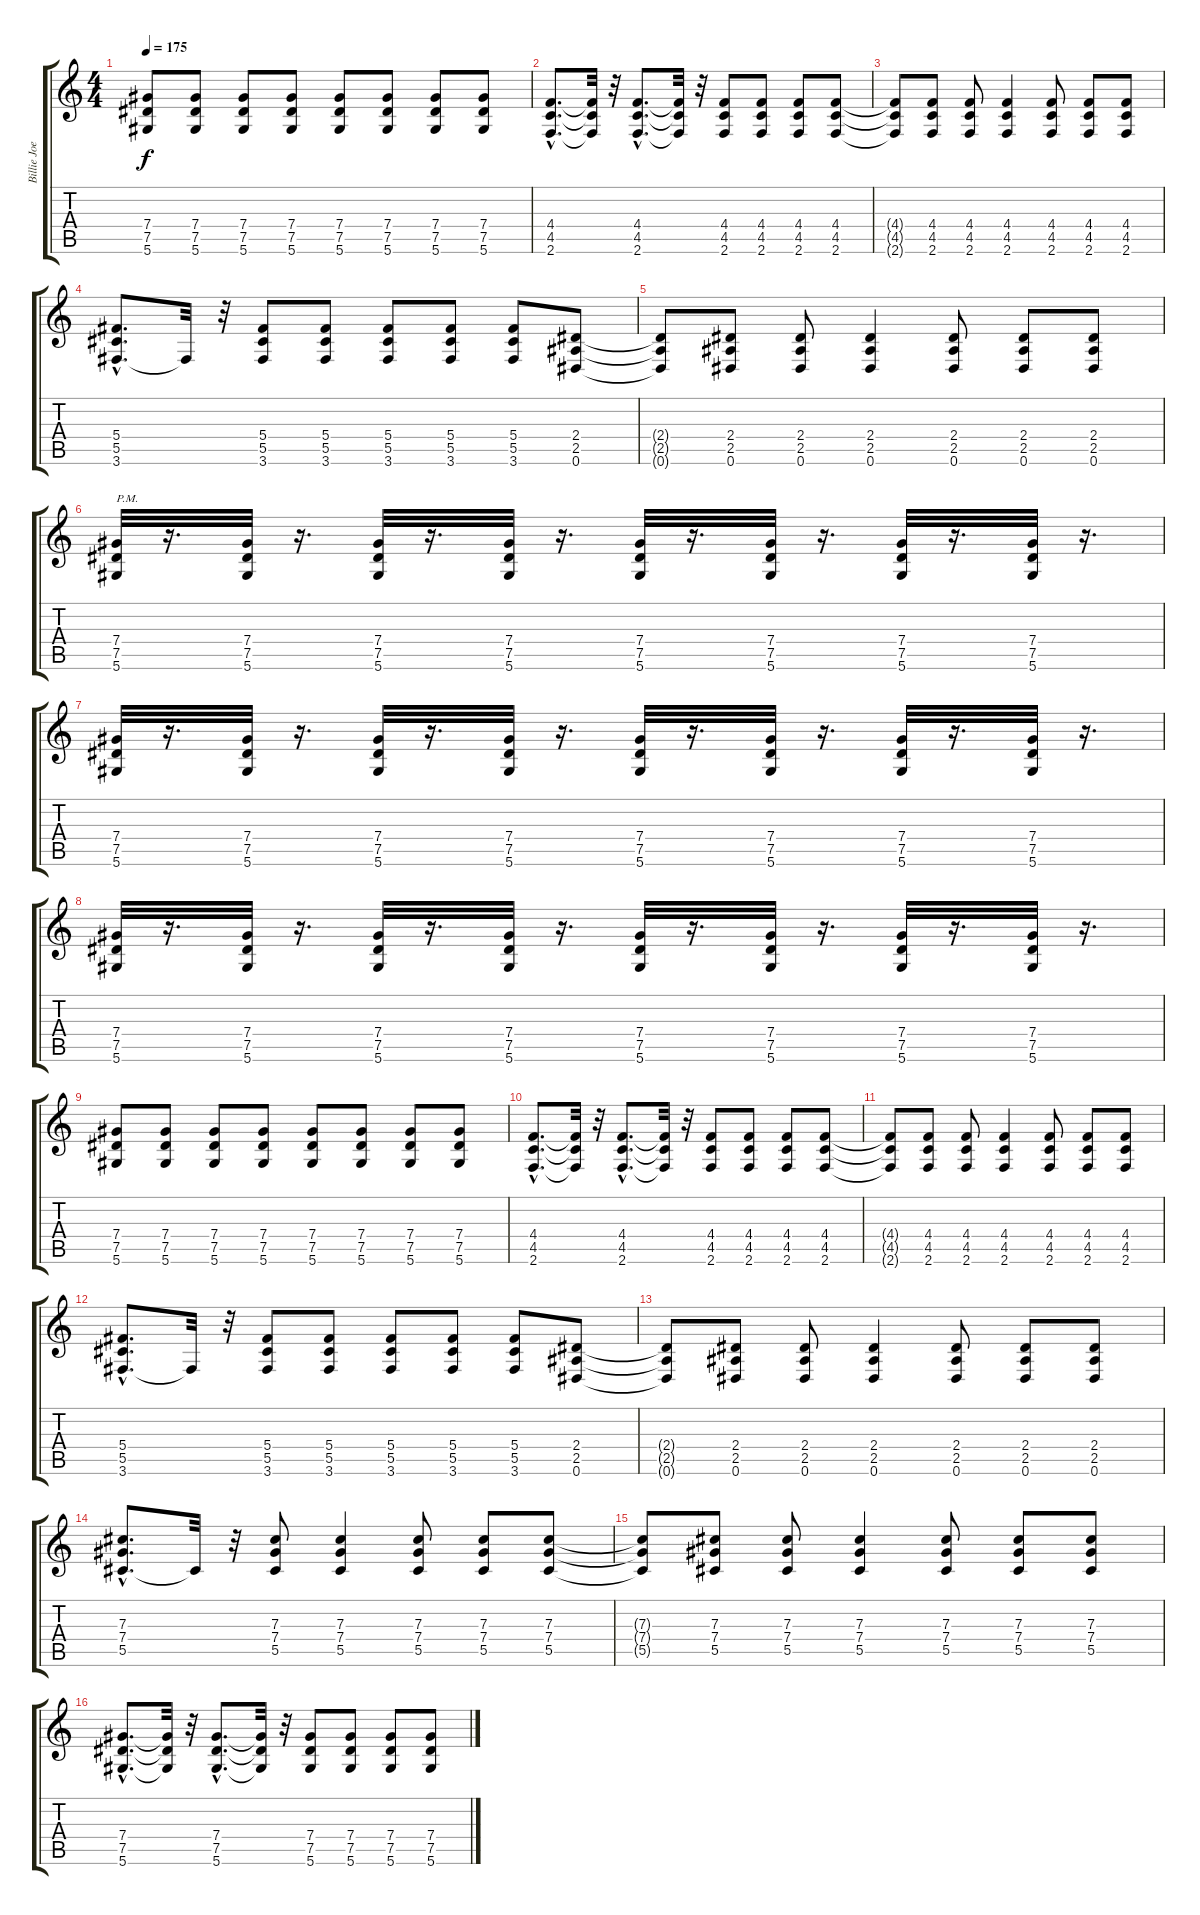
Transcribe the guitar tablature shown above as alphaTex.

\track ("Billie Joe Guitar" "Billie Joe") {instrument distortionguitar}
\staff {score tabs}
\tuning (Eb4 Bb3 Gb3 Db3 Ab2 Eb2) {hide}
\ts (4 4)
\tempo 175
\clef g2
\ks c
(7.4 7.5 5.6).8{dy f} (7.4 7.5 5.6).8 (7.4 7.5 5.6).8 (7.4 7.5 5.6).8 (7.4 7.5 5.6).8 (7.4 7.5 5.6).8 (7.4 7.5 5.6).8 (7.4 7.5 5.6).8 |
(4.4{hac} 4.5{hac} 2.6{hac}).8{d} (4.4{t} 4.5{t} 2.6{t}).32 r.32 (4.4{hac} 4.5{hac} 2.6{hac}).8{d} (4.4{t} 4.5{t} 2.6{t}).32 r.32 (4.4 4.5 2.6).8 (4.4 4.5 2.6).8 (4.4 4.5 2.6).8 (4.4 4.5 2.6).8 |
(4.4{t} 4.5{t} 2.6{t}).8 (4.4 4.5 2.6).8 (4.4 4.5 2.6).8 (4.4 4.5 2.6).4 (4.4 4.5 2.6).8 (4.4 4.5 2.6).8 (4.4 4.5 2.6).8 |
(5.4{hac} 5.5{hac} 3.6{hac}).8{d} 3.6{t}.32 r.32 (5.4 5.5 3.6).8 (5.4 5.5 3.6).8 (5.4 5.5 3.6).8 (5.4 5.5 3.6).8 (5.4 5.5 3.6).8 (2.4 2.5 0.6).8 |
(2.4{t} 2.5{t} 0.6{t}).8 (2.4 2.5 0.6).8 (2.4 2.5 0.6).8 (2.4 2.5 0.6).4 (2.4 2.5 0.6).8 (2.4 2.5 0.6).8 (2.4 2.5 0.6).8 |
(7.4 7.5 5.6).32{txt "P.M."} r.16{d} (7.4 7.5 5.6).32 r.16{d} (7.4 7.5 5.6).32 r.16{d} (7.4 7.5 5.6).32 r.16{d} (7.4 7.5 5.6).32 r.16{d} (7.4 7.5 5.6).32 r.16{d} (7.4 7.5 5.6).32 r.16{d} (7.4 7.5 5.6).32 r.16{d} |
(7.4 7.5 5.6).32 r.16{d} (7.4 7.5 5.6).32 r.16{d} (7.4 7.5 5.6).32 r.16{d} (7.4 7.5 5.6).32 r.16{d} (7.4 7.5 5.6).32 r.16{d} (7.4 7.5 5.6).32 r.16{d} (7.4 7.5 5.6).32 r.16{d} (7.4 7.5 5.6).32 r.16{d} |
(7.4 7.5 5.6).32 r.16{d} (7.4 7.5 5.6).32 r.16{d} (7.4 7.5 5.6).32 r.16{d} (7.4 7.5 5.6).32 r.16{d} (7.4 7.5 5.6).32 r.16{d} (7.4 7.5 5.6).32 r.16{d} (7.4 7.5 5.6).32 r.16{d} (7.4 7.5 5.6).32 r.16{d} |
(7.4 7.5 5.6).8 (7.4 7.5 5.6).8 (7.4 7.5 5.6).8 (7.4 7.5 5.6).8 (7.4 7.5 5.6).8 (7.4 7.5 5.6).8 (7.4 7.5 5.6).8 (7.4 7.5 5.6).8 |
(4.4{hac} 4.5{hac} 2.6{hac}).8{d} (4.4{t} 4.5{t} 2.6{t}).32 r.32 (4.4{hac} 4.5{hac} 2.6{hac}).8{d} (4.4{t} 4.5{t} 2.6{t}).32 r.32 (4.4 4.5 2.6).8 (4.4 4.5 2.6).8 (4.4 4.5 2.6).8 (4.4 4.5 2.6).8 |
(4.4{t} 4.5{t} 2.6{t}).8 (4.4 4.5 2.6).8 (4.4 4.5 2.6).8 (4.4 4.5 2.6).4 (4.4 4.5 2.6).8 (4.4 4.5 2.6).8 (4.4 4.5 2.6).8 |
(5.4{hac} 5.5{hac} 3.6{hac}).8{d} 3.6{t}.32 r.32 (5.4 5.5 3.6).8 (5.4 5.5 3.6).8 (5.4 5.5 3.6).8 (5.4 5.5 3.6).8 (5.4 5.5 3.6).8 (2.4 2.5 0.6).8 |
(2.4{t} 2.5{t} 0.6{t}).8 (2.4 2.5 0.6).8 (2.4 2.5 0.6).8 (2.4 2.5 0.6).4 (2.4 2.5 0.6).8 (2.4 2.5 0.6).8 (2.4 2.5 0.6).8 |
(7.3{hac} 7.4{hac} 5.5{hac}).8{d} 5.5{t}.32 r.32 (7.3 7.4 5.5).8 (7.3 7.4 5.5).4 (7.3 7.4 5.5).8 (7.3 7.4 5.5).8 (7.3 7.4 5.5).8 |
(7.3{t} 7.4{t} 5.5{t}).8 (7.3 7.4 5.5).8 (7.3 7.4 5.5).8 (7.3 7.4 5.5).4 (7.3 7.4 5.5).8 (7.3 7.4 5.5).8 (7.3 7.4 5.5).8 |
(7.4{hac} 7.5{hac} 5.6{hac}).8{d} (7.4{t} 7.5{t} 5.6{t}).32 r.32 (7.4{hac} 7.5{hac} 5.6{hac}).8{d} (7.4{t} 7.5{t} 5.6{t}).32 r.32 (7.4 7.5 5.6).8 (7.4 7.5 5.6).8 (7.4 7.5 5.6).8 (7.4 7.5 5.6).8
